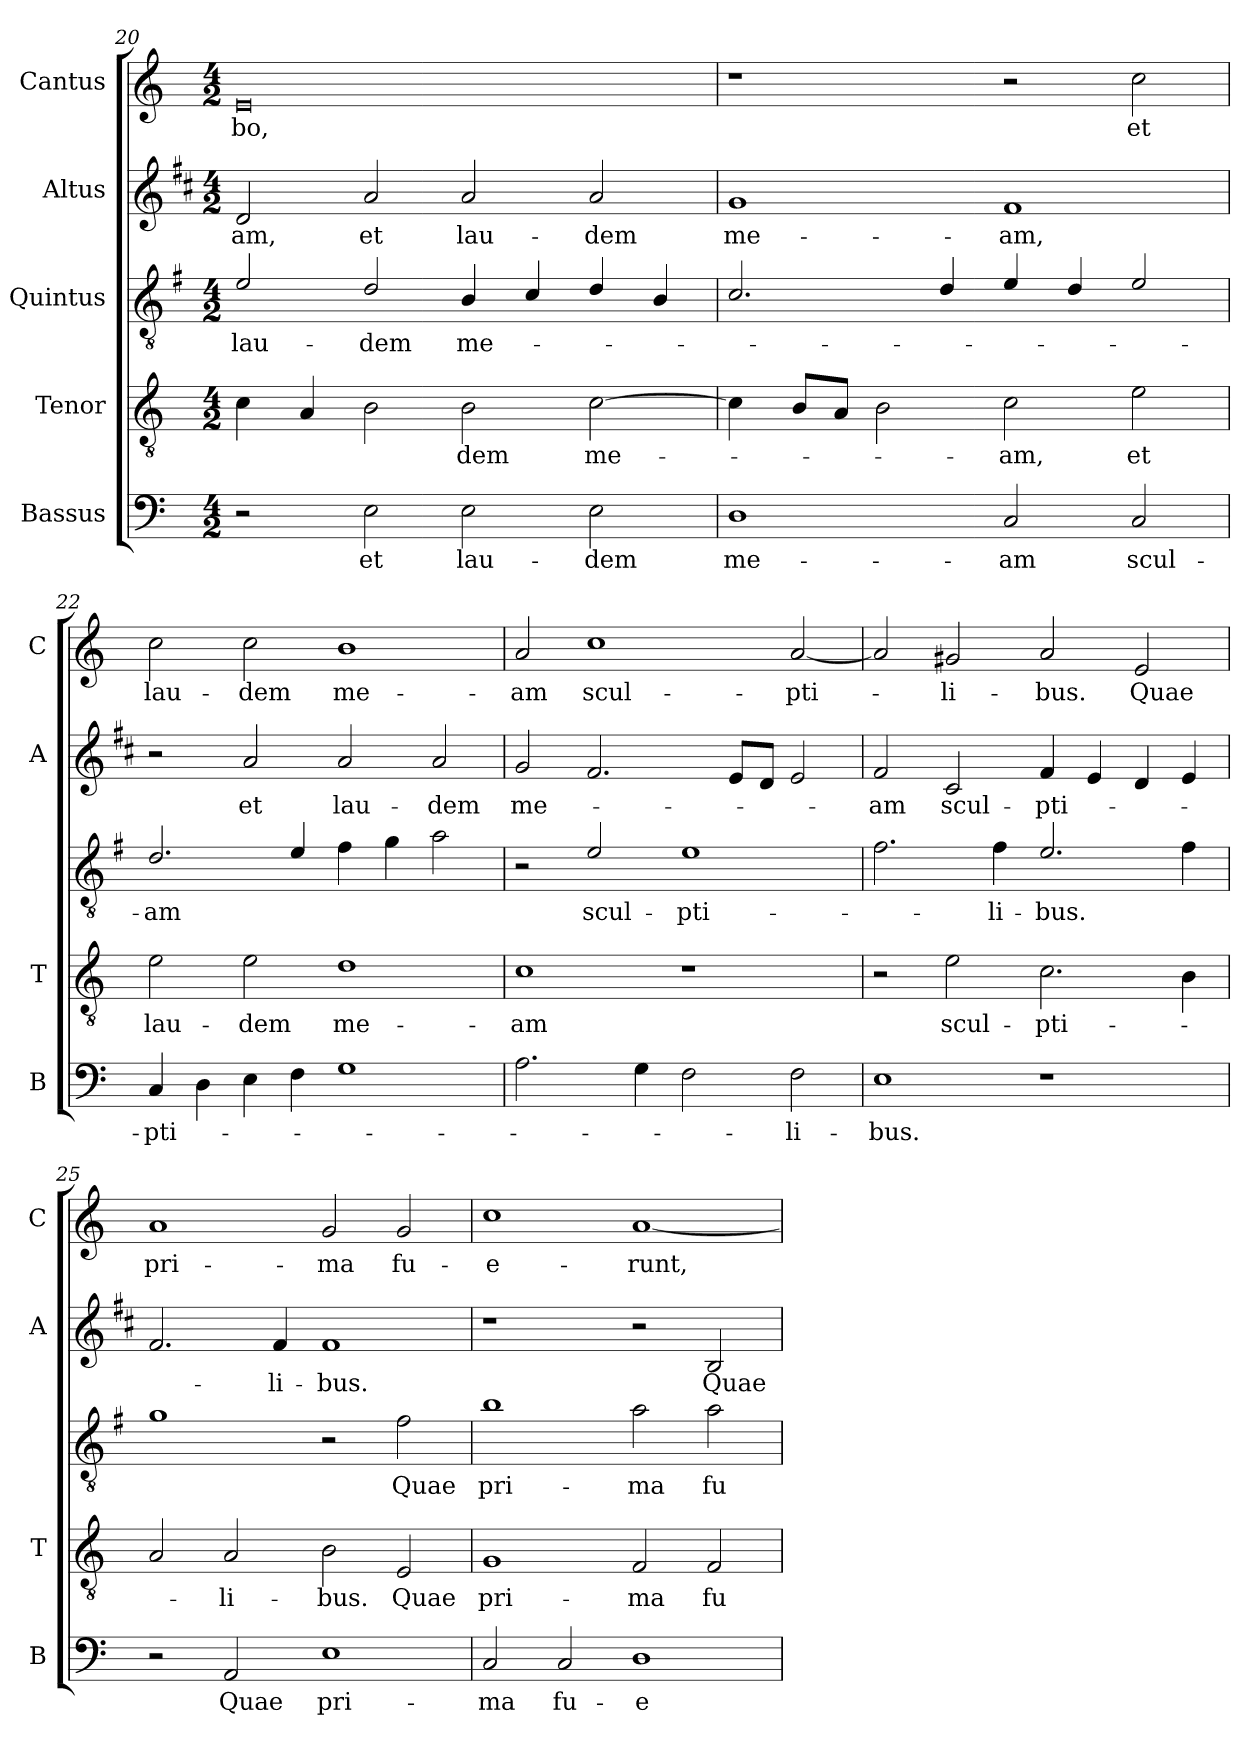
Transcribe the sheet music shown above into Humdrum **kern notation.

**kern	**text	**kern	**text	**kern	**text	**kern	**text	**kern	**text
*part5	*part5	*part4	*part4	*part3	*part3	*part2	*part2	*part1	*part1
*staff5	*staff5	*staff4	*staff4	*staff3	*staff3	*staff2	*staff2	*staff1	*staff1
*I"Bassus	*	*I"Tenor	*	*I"Quintus	*	*I"Altus	*	*I"Cantus	*
*I'B	*	*I'T	*	*	*	*I'A	*	*I'C	*
*clefF4	*	*clefGv2	*	*clefGv2	*	*clefG2	*	*clefG2	*
*	*	*	*	*ITrd4c7	*	*ITrd1c2	*	*	*
*k[]	*	*k[]	*	*k[]	*	*k[]	*	*k[]	*
*C:	*	*C:	*	*C:	*	*C:	*	*C:	*
*M4/2	*	*M4/2	*	*M4/2	*	*M4/2	*	*M4/2	*
=20	=20	=20	=20	=20	=20	=20	=20	=20	=20
!	!	!	!	!	!LO:LY:b	!	!LO:LY:b	!	!LO:LY:b
2r	.	4c\	.	2A/	lau-	2c/	-am,	0e	-bo,
.	.	4A/	.	.	.	.	.	.	.
!	!LO:LY:b	!	!	!	!LO:LY:b	!	!LO:LY:b	!	!
2E\	et	2B\	.	2G/	-dem	2g/	et	.	.
!	!LO:LY:b	!	!LO:LY:b	!	!LO:LY:b	!	!LO:LY:b	!	!
2E\	lau-	2B\	-dem	4E/	me-	2g/	lau-	.	.
.	.	.	.	4F/	.	.	.	.	.
!	!LO:LY:b	!	!LO:LY:b	!	!	!	!LO:LY:b	!	!
2E\	-dem	[2c\	me-	4G/	.	2g/	-dem	.	.
.	.	.	.	4E/	.	.	.	.	.
=21	=21	=21	=21	=21	=21	=21	=21	=21	=21
!	!LO:LY:b	!	!	!	!	!	!LO:LY:b	!	!
1D	me-	4c\]	.	2.F/	.	1f	me-	1r	.
.	.	8B/L	.	.	.	.	.	.	.
.	.	8A/J	.	.	.	.	.	.	.
.	.	2B\	.	.	.	.	.	.	.
.	.	.	.	4G/	.	.	.	.	.
!	!LO:LY:b	!	!LO:LY:b	!	!	!	!LO:LY:b	!	!
2C/	-am	2c\	-am,	4A/	.	1e	-am,	2r	.
.	.	.	.	4G/	.	.	.	.	.
!	!LO:LY:b	!	!LO:LY:b	!	!	!	!	!	!LO:LY:b
2C/	scul-	2e\	et	2A/	.	.	.	2cc\	et
=22	=22	=22	=22	=22	=22	=22	=22	=22	=22
!	!LO:LY:b	!	!LO:LY:b	!	!LO:LY:b	!	!	!	!LO:LY:b
4C/	-pti-	2e\	lau-	2.G/	-am	2r	.	2cc\	lau-
4D\	.	.	.	.	.	.	.	.	.
!	!	!	!LO:LY:b	!	!	!	!LO:LY:b	!	!LO:LY:b
4E\	.	2e\	-dem	.	.	2g/	et	2cc\	-dem
4F\	.	.	.	4A/	.	.	.	.	.
!	!	!	!LO:LY:b	!	!	!	!LO:LY:b	!	!LO:LY:b
1G	.	1d	me-	4B\	.	2g/	lau-	1b	me-
.	.	.	.	4c\	.	.	.	.	.
!	!	!	!	!	!	!	!LO:LY:b	!	!
.	.	.	.	2d\	.	2g/	-dem	.	.
=23	=23	=23	=23	=23	=23	=23	=23	=23	=23
!	!	!	!LO:LY:b	!	!	!	!LO:LY:b	!	!LO:LY:b
2.A\	.	1c	-am	2r	.	2f/	me-	2a/	-am
!	!	!	!	!	!LO:LY:b	!	!	!	!LO:LY:b
.	.	.	.	2A/	scul-	2.e/	.	1cc	scul-
4G\	.	.	.	.	.	.	.	.	.
!	!	!	!	!	!LO:LY:b	!	!	!	!
2F\	.	1r	.	1A	-pti-	.	.	.	.
.	.	.	.	.	.	8d/L	.	.	.
.	.	.	.	.	.	8c/J	.	.	.
!	!LO:LY:b	!	!	!	!	!	!	!	!LO:LY:b
2F\	-li-	.	.	.	.	2d/	.	[2a/	-pti-
!!LO:LB:g=z
=24	=24	=24	=24	=24	=24	=24	=24	=24	=24
!	!LO:LY:b	!	!	!	!	!	!LO:LY:b	!	!
1E	-bus.	2r	.	2.B\	.	2e/	-am	2a/]	.
!	!	!	!LO:LY:b	!	!	!	!LO:LY:b	!	!LO:LY:b
.	.	2e\	scul-	.	.	2B/	scul-	2g#X/	-li-
!	!	!	!	!	!LO:LY:b	!	!	!	!
.	.	.	.	4B\	-li-	.	.	.	.
!	!	!	!LO:LY:b	!	!LO:LY:b	!	!LO:LY:b	!	!LO:LY:b
1r	.	2.c\	-pti-	2.A/	-bus.	4e/	-pti-	2a/	-bus.
.	.	.	.	.	.	4d/	.	.	.
!	!	!	!	!	!	!	!	!	!LO:LY:b
.	.	.	.	.	.	4c/	.	2e/	Quae
.	.	4B\	.	4B\	.	4d/	.	.	.
=25	=25	=25	=25	=25	=25	=25	=25	=25	=25
!	!	!	!	!	!	!	!	!	!LO:LY:b
2r	.	2A/	.	1c	.	2.e/	.	1a	pri-
!	!LO:LY:b	!	!LO:LY:b	!	!	!	!	!	!
2AA/	Quae	2A/	-li-	.	.	.	.	.	.
!	!	!	!	!	!	!	!LO:LY:b	!	!
.	.	.	.	.	.	4e/	-li-	.	.
!	!LO:LY:b	!	!LO:LY:b	!	!	!	!LO:LY:b	!	!LO:LY:b
1E	pri-	2B\	-bus.	2r	.	1e	-bus.	2g/	-ma
!	!	!	!LO:LY:b	!	!LO:LY:b	!	!	!	!LO:LY:b
.	.	2E/	Quae	2B\	Quae	.	.	2g/	fu-
=26	=26	=26	=26	=26	=26	=26	=26	=26	=26
!	!LO:LY:b	!	!LO:LY:b	!	!LO:LY:b	!	!	!	!LO:LY:b
2C/	-ma	1G	pri-	1e	pri-	1r	.	1cc	-e-
!	!LO:LY:b	!	!	!	!	!	!	!	!
2C/	fu-	.	.	.	.	.	.	.	.
!	!LO:LY:b	!	!LO:LY:b	!	!LO:LY:b	!	!	!	!LO:LY:b
1D	-e-	2F/	-ma	2d\	-ma	2r	.	[1a	-runt,
!	!	!	!LO:LY:b	!	!LO:LY:b	!	!LO:LY:b	!	!
.	.	2F/	fu-	2d\	fu-	2A/	Quae	.	.
=	=	=	=	=	=	=	=	=	=
*-	*-	*-	*-	*-	*-	*-	*-	*-	*-
